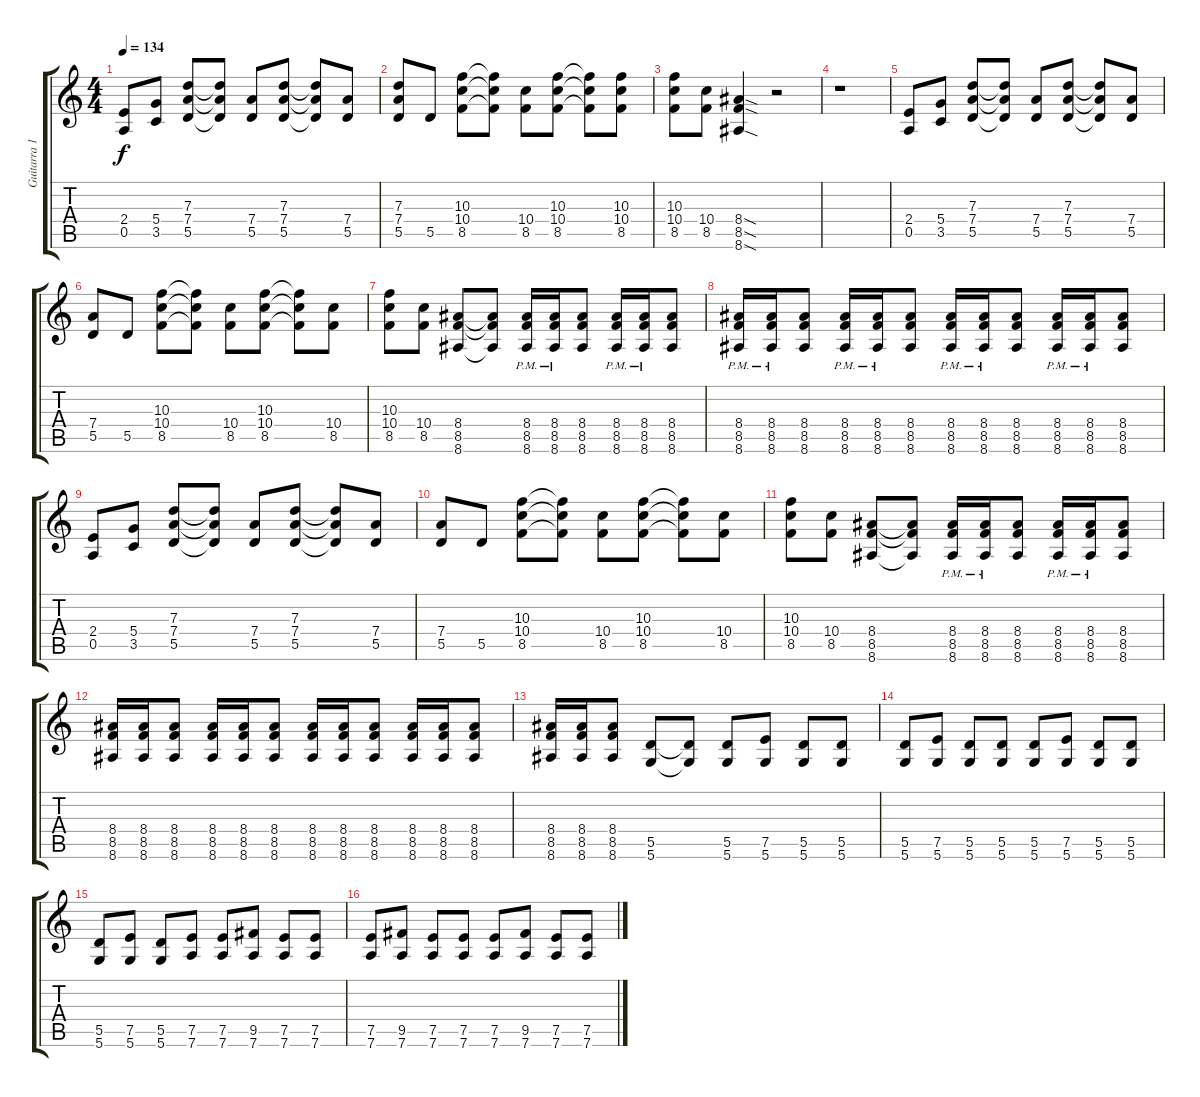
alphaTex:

\track ("Guitarra 1 [Joe Perry]" "Guitarra 1") {instrument overdrivenguitar}
\staff {score tabs}
\tuning (E4 B3 G3 D3 A2 D2) {hide}
\ts (4 4)
\tempo 134
\clef g2
\ks c
(2.4 0.5).8{dy f} (5.4 3.5).8 (7.3 7.4 5.5).8 (7.3{t} 7.4{t} 5.5{t}).8 (7.4 5.5).8 (7.3 7.4 5.5).8 (7.3{t} 7.4{t} 5.5{t}).8 (7.4 5.5).8 |
(7.3 7.4 5.5).8 5.5.8 (10.3 10.4 8.5).8 (10.3{t} 10.4{t} 8.5{t}).8 (10.4 8.5).8 (10.3 10.4 8.5).8 (10.3{t} 10.4{t} 8.5{t}).8 (10.3 10.4 8.5).8 |
(10.3 10.4 8.5).8 (10.4 8.5).8 (8.4{sod} 8.5{sod} 8.6{sod}).4 r.2 |
r.1 |
(2.4 0.5).8 (5.4 3.5).8 (7.3 7.4 5.5).8 (7.3{t} 7.4{t} 5.5{t}).8 (7.4 5.5).8 (7.3 7.4 5.5).8 (7.3{t} 7.4{t} 5.5{t}).8 (7.4 5.5).8 |
(7.4 5.5).8 5.5.8 (10.3 10.4 8.5).8 (10.3{t} 10.4{t} 8.5{t}).8 (10.4 8.5).8 (10.3 10.4 8.5).8 (10.3{t} 10.4{t} 8.5{t}).8 (10.4 8.5).8 |
(10.3 10.4 8.5).8 (10.4 8.5).8 (8.4 8.5 8.6).8 (8.4{t} 8.5{t} 8.6{t}).8 (8.4{pm} 8.5{pm} 8.6{pm}).16 (8.4{pm} 8.5{pm} 8.6{pm}).16 (8.4 8.5 8.6).8 (8.4{pm} 8.5{pm} 8.6{pm}).16 (8.4{pm} 8.5{pm} 8.6{pm}).16 (8.4 8.5 8.6).8 |
(8.4{pm} 8.5{pm} 8.6{pm}).16 (8.4{pm} 8.5 8.6{pm}).16 (8.4 8.5 8.6).8 (8.4{pm} 8.5 8.6{pm}).16 (8.4{pm} 8.5{pm} 8.6{pm}).16 (8.4 8.5 8.6).8 (8.4{pm} 8.5{pm} 8.6{pm}).16 (8.4{pm} 8.5{pm} 8.6{pm}).16 (8.4 8.5 8.6).8 (8.4{pm} 8.5{pm} 8.6{pm}).16 (8.4{pm} 8.5{pm} 8.6{pm}).16 (8.4 8.5 8.6).8 |
(2.4 0.5).8 (5.4 3.5).8 (7.3 7.4 5.5).8 (7.3{t} 7.4{t} 5.5{t}).8 (7.4 5.5).8 (7.3 7.4 5.5).8 (7.3{t} 7.4{t} 5.5{t}).8 (7.4 5.5).8 |
(7.4 5.5).8 5.5.8 (10.3 10.4 8.5).8 (10.3{t} 10.4{t} 8.5{t}).8 (10.4 8.5).8 (10.3 10.4 8.5).8 (10.3{t} 10.4{t} 8.5{t}).8 (10.4 8.5).8 |
(10.3 10.4 8.5).8 (10.4 8.5).8 (8.4 8.5 8.6).8 (8.4{t} 8.5{t} 8.6{t}).8 (8.4{pm} 8.5{pm} 8.6{pm}).16 (8.4{pm} 8.5{pm} 8.6{pm}).16 (8.4 8.5 8.6).8 (8.4{pm} 8.5{pm} 8.6{pm}).16 (8.4{pm} 8.5{pm} 8.6{pm}).16 (8.4 8.5 8.6).8 |
(8.4 8.5 8.6).16 (8.4 8.5 8.6).16 (8.4 8.5 8.6).8 (8.4 8.5 8.6).16 (8.4 8.5 8.6).16 (8.4 8.5 8.6).8 (8.4 8.5 8.6).16 (8.4 8.5 8.6).16 (8.4 8.5 8.6).8 (8.4 8.5 8.6).16 (8.4 8.5 8.6).16 (8.4 8.5 8.6).8 |
(8.4 8.5 8.6).16 (8.4 8.5 8.6).16 (8.4 8.5 8.6).8 (5.5 5.6).8 (5.5{t} 5.6{t}).8 (5.5 5.6).8 (7.5 5.6).8 (5.5 5.6).8 (5.5 5.6).8 |
(5.5 5.6).8 (7.5 5.6).8 (5.5 5.6).8 (5.5 5.6).8 (5.5 5.6).8 (7.5 5.6).8 (5.5 5.6).8 (5.5 5.6).8 |
(5.5 5.6).8 (7.5 5.6).8 (5.5 5.6).8 (7.5 7.6).8 (7.5 7.6).8 (9.5 7.6).8 (7.5 7.6).8 (7.5 7.6).8 |
(7.5 7.6).8 (9.5 7.6).8 (7.5 7.6).8 (7.5 7.6).8 (7.5 7.6).8 (9.5 7.6).8 (7.5 7.6).8 (7.5 7.6).8
